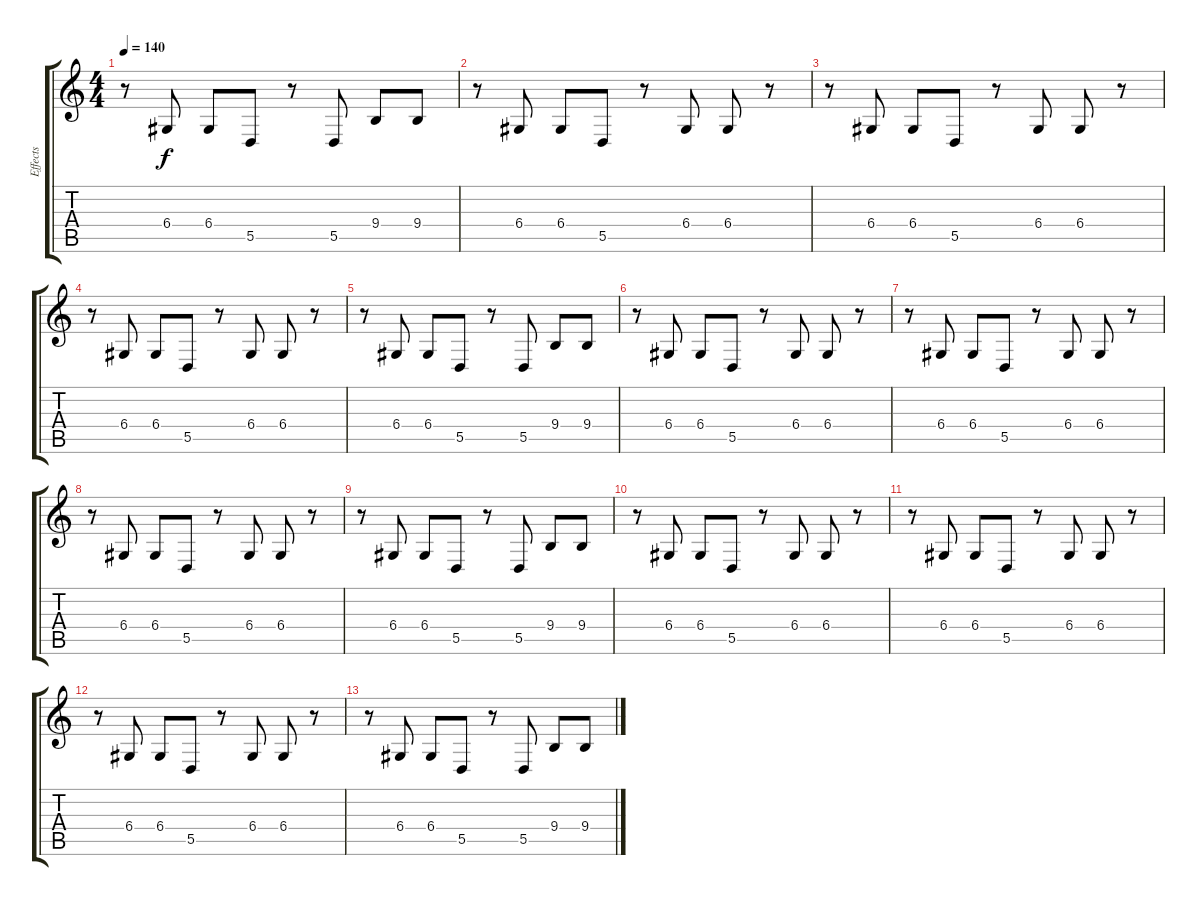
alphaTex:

\track ("Effects" "Effects") {instrument gunshot}
\staff {score tabs}
\tuning (E4 B3 G3 D3 A2 E2) {hide}
\ts (4 4)
\tempo 140
\clef g2
\ks c
r.8{dy f} 6.4.8 6.4.8 5.5.8 r.8 5.5.8 9.4.8 9.4.8 |
r.8 6.4.8 6.4.8 5.5.8 r.8 6.4.8 6.4.8 r.8 |
r.8 6.4.8 6.4.8 5.5.8 r.8 6.4.8 6.4.8 r.8 |
r.8 6.4.8 6.4.8 5.5.8 r.8 6.4.8 6.4.8 r.8 |
r.8 6.4.8 6.4.8 5.5.8 r.8 5.5.8 9.4.8 9.4.8 |
r.8 6.4.8 6.4.8 5.5.8 r.8 6.4.8 6.4.8 r.8 |
r.8 6.4.8 6.4.8 5.5.8 r.8 6.4.8 6.4.8 r.8 |
r.8 6.4.8 6.4.8 5.5.8 r.8 6.4.8 6.4.8 r.8 |
r.8 6.4.8 6.4.8 5.5.8 r.8 5.5.8 9.4.8 9.4.8 |
r.8 6.4.8 6.4.8 5.5.8 r.8 6.4.8 6.4.8 r.8 |
r.8 6.4.8 6.4.8 5.5.8 r.8 6.4.8 6.4.8 r.8 |
r.8 6.4.8 6.4.8 5.5.8 r.8 6.4.8 6.4.8 r.8 |
r.8 6.4.8 6.4.8 5.5.8 r.8 5.5.8 9.4.8 9.4.8
